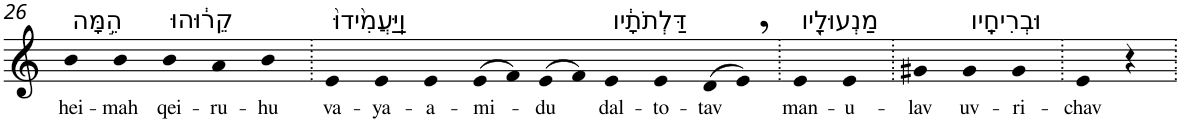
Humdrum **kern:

**kern	**text
*part1	*part1
*staff1	*staff1
*I"Piano	*
*I'Pno	*
!!LO:PB:g=z
*clefG2	*
*k[]	*
=26	=26
!LO:TX:a:t=הֵ֣מָּה	!
!	!LO:LY:b
4b	hei-
!	!LO:LY:b
4b	-mah
!LO:TX:a:t=קֵר֔וּהוּ	!
!	!LO:LY:b
4b	qei-
!	!LO:LY:b
4a	-ru-
!	!LO:LY:b
4b	-hu
=27.	=27.
!LO:TX:a:t=וַֽיַּעֲמִ֙ידוּ֙	!
!	!LO:LY:b
4e	va-
!	!LO:LY:b
4e	-ya-
!	!LO:LY:b
4e	-a-
!	!LO:LY:b
(>8e	-mi-
8f)	.
!	!LO:LY:b
(>8e	-du
8f)	.
!LO:TX:a:t=דַּלְתֹתָ֔יו	!
!	!LO:LY:b
4e	dal-
!	!LO:LY:b
4e	-to-
!	!LO:LY:b
(>8d	-tav
8e,)	.
=28.	=28.
!LO:TX:a:t=מַנְעוּלָ֖יו	!
!	!LO:LY:b
4e	man-
!	!LO:LY:b
4e	-u-
=29.	=29.
!	!LO:LY:b
4g#X	-lav
!LO:TX:a:t=וּבְרִיחָֽיו	!
!	!LO:LY:b
4g#	uv-
!	!LO:LY:b
4g#	-ri-
=30.	=30.
!	!LO:LY:b
4e	-chav
4r	.
=.	=.
*-	*-
